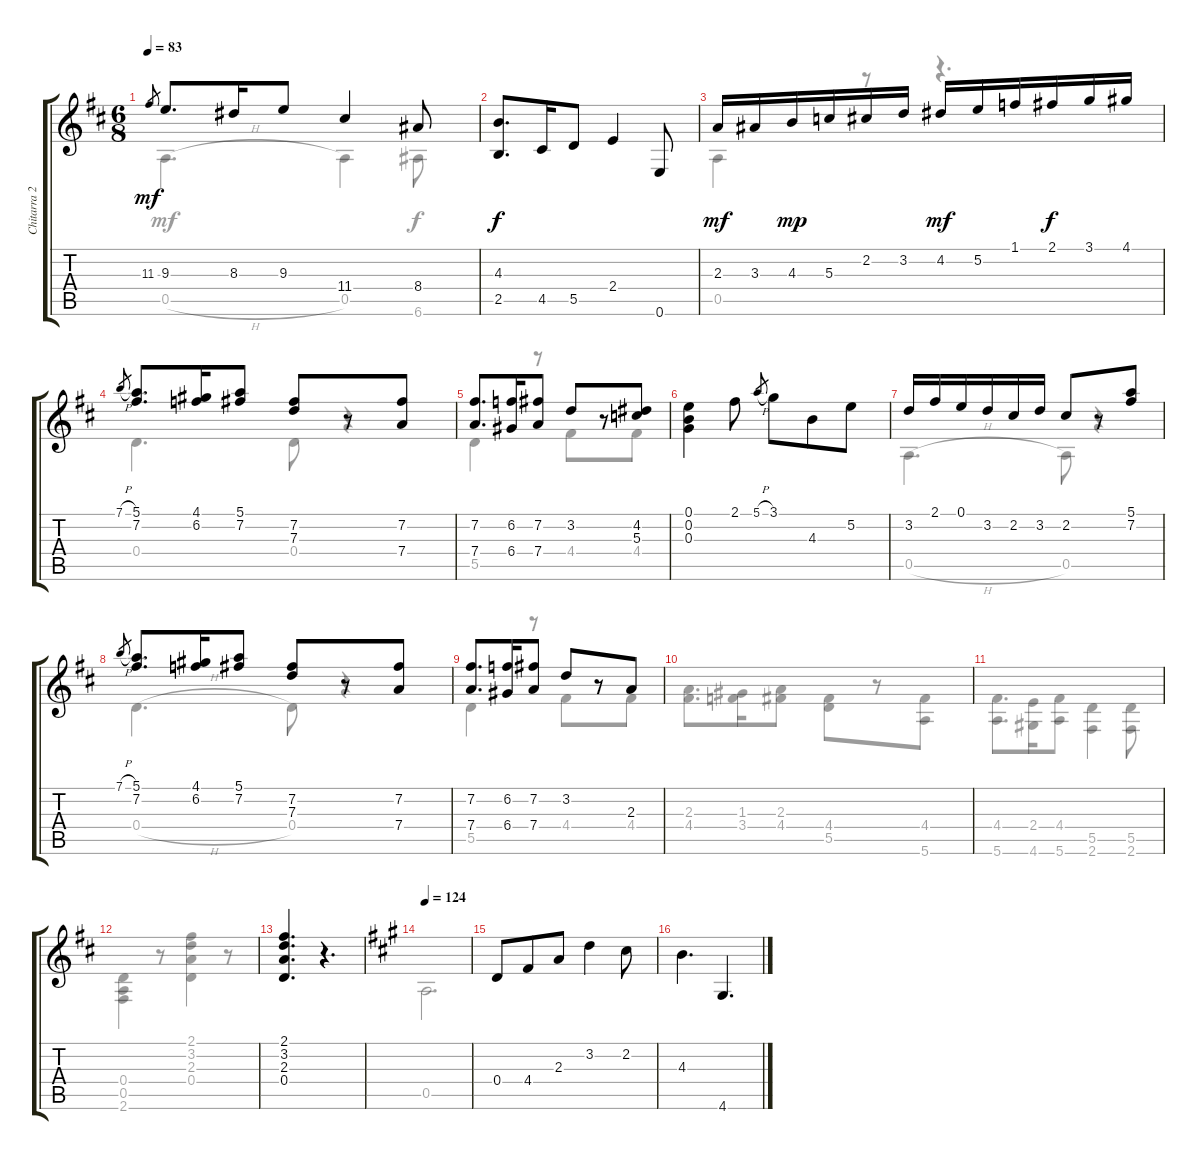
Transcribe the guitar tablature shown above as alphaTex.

\track ("Chitarra 2" "Chitarra 2") {instrument acousticguitarnylon}
\staff {score tabs}
\tuning (E4 B3 G3 D3 A2 E2) {hide}
\voice
\ts (6 8)
\tempo 83
\clef g2
\ks d
11.3.8{gr dy mf} 9.3.8{d} 8.3.16 9.3.8 11.4.4 8.4.8 |
(4.3 2.5).8{d dy f} 4.5.16 5.5.8 2.4.4 0.6.8 |
2.3.16{dy mf} 3.3.16 4.3.16{dy mp} 5.3.16 2.2.16 3.2.16 4.2.16{dy mf} 5.2.16 1.1.16 2.1.16{dy f} 3.1.16 4.1.16 |
7.1{h}.8{gr} (5.1 7.2).8{d} (4.1 6.2).16 (5.1 7.2).8 (7.2 7.3).8 r.8 (7.2 7.4).8 |
(7.2 7.4).8{d} (6.2 6.4).16 (7.2 7.4).8 3.2.8 r.8 (4.2 5.3).8 |
(0.1 0.2 0.3).4 2.1.8 5.1{h}.8{gr} 3.1.8 4.3.8 5.2.8 |
3.2.16 2.1.16 0.1.16 3.2.16 2.2.16 3.2.16 2.2.8 r.8 (5.1 7.2).8 |
7.1{h}.8{gr} (5.1 7.2).8{d} (4.1 6.2).16 (5.1 7.2).8 (7.2 7.3).8 r.8 (7.2 7.4).8 |
(7.2 7.4).8{d} (6.2 6.4).16 (7.2 7.4).8 3.2.8 r.8 2.3.8 |
|
|
|
(2.1 3.2 2.3 0.4).4{d} r.4{d} |
\tempo 124
\ks a
|
0.4.8 4.4.8 2.3.8 3.2.4 2.2.8 |
4.3.4{d} 4.6.4{d}
\voice
\clef g2
\ottava regular
\simile none
\ks d
0.5{h}.4{d dy mf} 0.5.4 6.6.8{dy f} |
|
0.5.4 r.8 r.4{d} |
0.4.4{d} 0.4.8 r.4 |
5.5.4 r.8 4.4.8 r.8 4.4.8 |
|
0.5{h}.4{d} 0.5.8 r.4 |
0.4{h}.4{d} 0.4.8 r.4 |
5.5.4 r.8 4.4.8 r.8 4.4.8 |
(2.3 4.4).8{d} (1.3 3.4).16 (2.3 4.4).8 (4.4 5.5).8 r.8 (4.4 5.6).8 |
(4.4 5.6).8{d} (2.4 4.6).16 (4.4 5.6).8 (5.5 2.6).4 (5.5 2.6).8 |
(0.4 0.5 2.6).4 r.8 (2.1 3.2 2.3 0.4).4 r.8 |
|
\ks a
0.5.2{d} |
|
